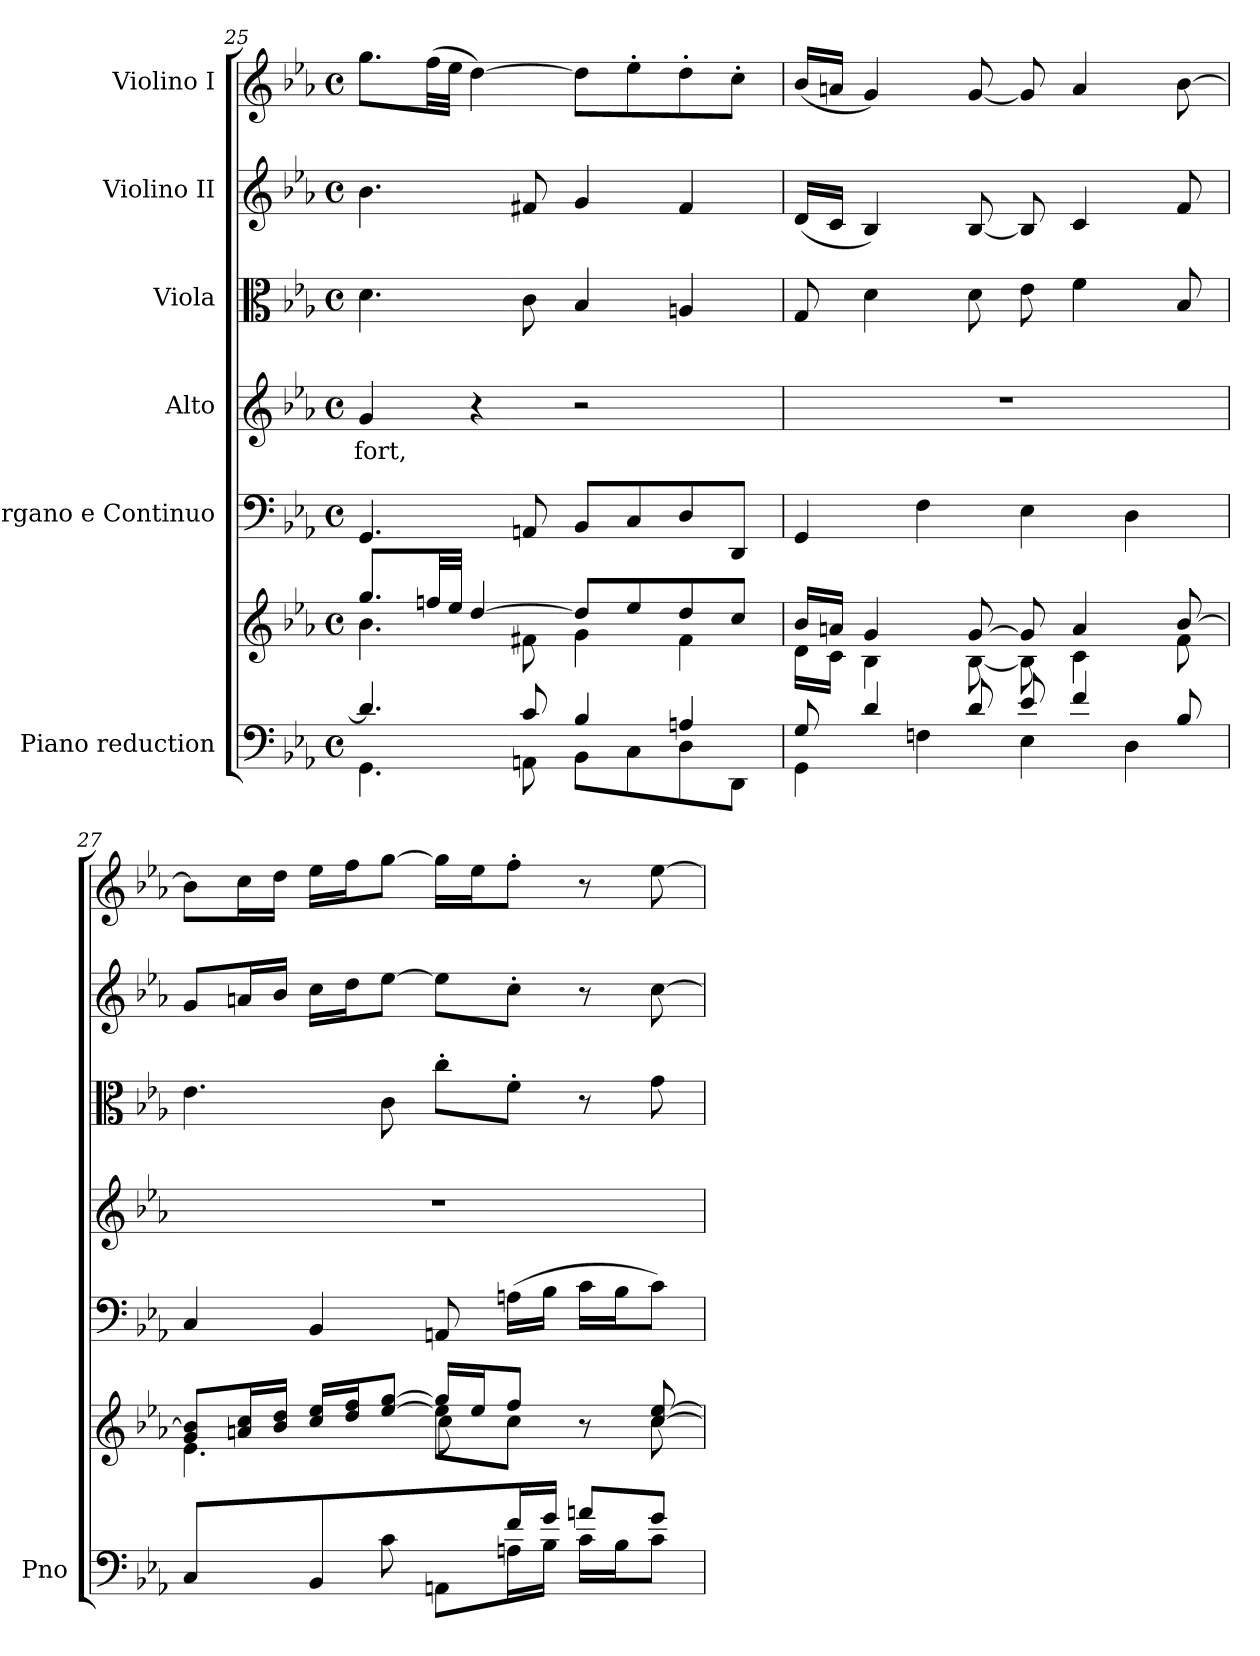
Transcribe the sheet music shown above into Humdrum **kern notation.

**kern	**kern	**kern	**kern	**text	**kern	**kern	**kern
*part6	*part6	*part5	*part4	*part4	*part3	*part2	*part1
*staff7	*staff6	*staff5	*staff4	*staff4	*staff3	*staff2	*staff1
*I"Piano reduction	*	*I"Organo e Continuo	*I"Alto	*	*I"Viola	*I"Violino II	*I"Violino I
*I'Pno	*	*	*	*	*	*	*
*clefF4	*clefG2	*clefF4	*clefG2	*	*clefC3	*clefG2	*clefG2
*k[b-e-a-]	*k[b-e-a-]	*k[b-e-a-]	*k[b-e-a-]	*	*k[b-e-a-]	*k[b-e-a-]	*k[b-e-a-]
*M4/4	*M4/4	*M4/4	*M4/4	*	*M4/4	*M4/4	*M4/4
*met(c)	*met(c)	*met(c)	*met(c)	*	*met(c)	*met(c)	*met(c)
=25	=25	=25	=25	=25	=25	=25	=25
*^	*^	*	*	*	*	*	*
!	!	!	!	!	!	!LO:LY:b	!	!	!
4.d/]	4.GG\	8.gg/L	4.b-\	4.GG/	4g/	fort,	4.d\	4.b-\	8.gg\L
.	.	32ffn/LL	.	.	.	.	.	.	(32ff\LL
.	.	32ee-/JJJ	.	.	.	.	.	.	32ee-\JJJ
.	.	[4dd/	.	.	4r	.	.	.	[4dd\)
8c/	8AAn\	.	8f#X\	8AAn/	.	.	8c\	8f#X/	.
4B-/	8BB-\L	8dd/L]	4g\	8BB-/L	2r	.	4B-/	4g/	8dd\L]
.	8C\	8ee-/	.	8C/	.	.	.	.	8ee-'\
4An/	8D\	8dd/	4f#\	8D/	.	.	4An/	4f#/	8dd'\
.	8DD\J	8cc/J	.	8DD/J	.	.	.	.	8cc'\J
=26	=26	=26	=26	=26	=26	=26	=26	=26	=26
8G/	4GG\	16b-/LL	16d\LL	4GG/	1r	.	8G/	(16d/LL	(16b-/LL
.	.	16an/JJ	16c\JJ	.	.	.	.	16c/JJ	16an/JJ
4d/	.	4g/	4B-\	.	.	.	4d\	4B-/)	4g/)
.	4Fn\	.	.	4F\	.	.	.	.	.
8d/	.	[8g/	[8B-\	.	.	.	8d\	[8B-/	[8g/
8e-/	4E-\	8g/]	8B-\]	4E-\	.	.	8e-\	8B-/]	8g/]
4f/	.	4a/	4c\	.	.	.	4f\	4c/	4a/
.	4D\	.	.	4D\	.	.	.	.	.
8B-/	.	[8b-/	8f\	.	.	.	8B-/	8f/	[8b-\
=27	=27	=27	=27	=27	=27	=27	=27	=27	=27
*	*^	*	*^	*	*	*	*	*	*
4.ryy	4C/	2ryy	8g/ 8b-/]L	4.e-\	2ryy	4C/	1r	.	4.e-\	8g/L	8b-\L]
.	.	.	16an/ 16cc/L	.	.	.	.	.	.	16an/L	16cc\L
.	.	.	16b-/ 16dd/JJ	.	.	.	.	.	.	16b-/JJ	16dd\JJ
.	4BB-/	.	16cc/ 16ee-/LL	.	.	4BB-/	.	.	.	16cc\LL	16ee-\LL
.	.	.	16dd/ 16ff/J	.	.	.	.	.	.	16dd\J	16ff\J
8c\	.	.	[8ee-/ [8gg/J	8ryy	.	.	.	.	8c\	[8ee-\J	[8gg\J
2ryy	8ryy	8AAn\L	16gg/LL]	8ee-\L]	8cc\L	8AAn/	.	.	8cc'\L	8ee-\L]	16gg\LL]
.	.	.	16ee-/J	.	.	.	.	.	.	.	16ee-\J
.	16f/L	16An\L	8ff/J	8cc\J	4.ryy	(16An\LL	.	.	8f'\J	8cc'\J	8ff'\J
.	16g/JJ	16B-\JJ	.	.	.	16B-\JJ	.	.	.	.	.
.	8an/L	16c\LL	8r	8ryy	.	16c\LL	.	.	8r	8r	8r
.	.	16B-\J	.	.	.	16B-\J	.	.	.	.	.
.	8g/J	8c\J	[8cc/ [8ee-/	8cc\	.	8c\J)	.	.	8g\	[8cc\	[8ee-\
*v	*v	*v	*	*	*	*	*	*	*	*	*
*	*v	*v	*v	*	*	*	*	*	*
=	=	=	=	=	=	=	=
*-	*-	*-	*-	*-	*-	*-	*-
